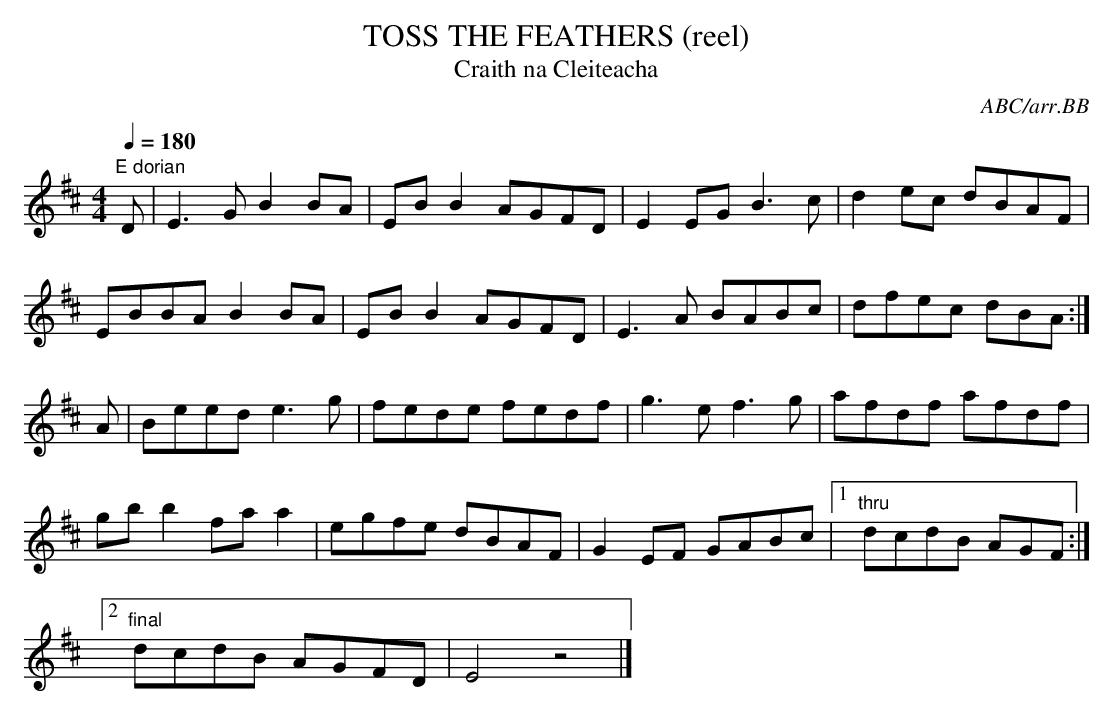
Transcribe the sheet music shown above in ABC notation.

X:1
T:TOSS THE FEATHERS (reel)
T:Craith na Cleiteacha
C:ABC/arr.BB
Q:1/4=180
L:1/8
M:4/4
K:D
"E dorian"
D|E3G B2BA|EBB2 AGFD|E2EG B3c|d2ec dBAF|
EBBA B2BA|EBB2 AGFD|E3A BABc|dfec dBA :|
A|Beed e3g|fede fedf|g3e f3g|afdf afdf|
gbb2 faa2|egfe dBAF|G2EF GABc|1 "thru"dcdB AGF:|
[2 "final"dcdB AGFD|E4z4|]
